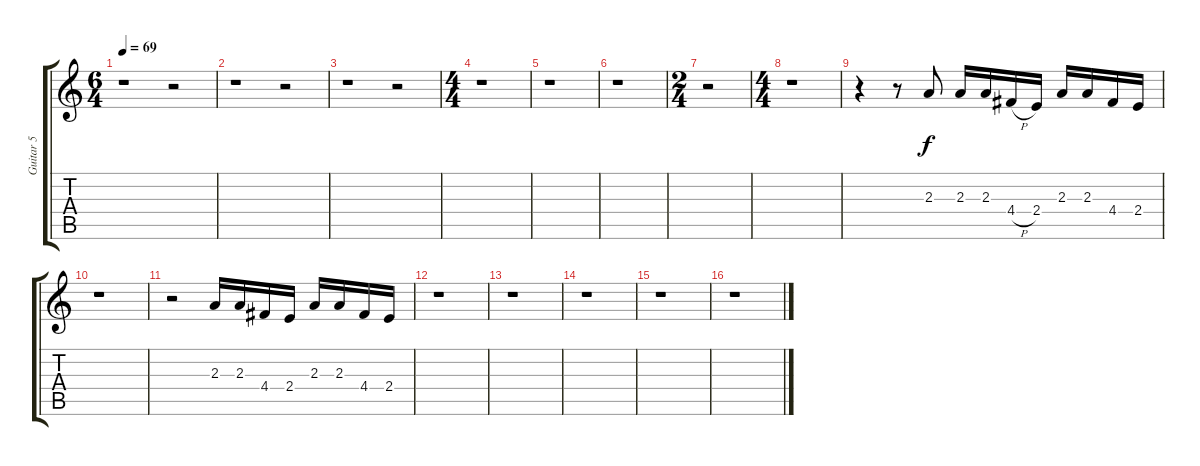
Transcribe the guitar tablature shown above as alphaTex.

\track ("Guitar 5" "Guitar 5") {instrument electricguitarmuted}
\staff {score tabs}
\tuning (E4 B3 G3 D3 A2 E2) {hide}
\ts (6 4)
\tempo 69
\clef g2
\ks c
r.1{dy f} r.2 |
r.1 r.2 |
r.1 r.2 |
\ts (4 4)
r.1 |
r.1 |
r.1 |
\ts (2 4)
r.2 |
\ts (4 4)
r.1 |
r.4 r.8 2.3.8 2.3.16 2.3.16 4.4{h}.16 2.4.16 2.3.16 2.3.16 4.4.16 2.4.16 |
r.1 |
r.2 2.3.16 2.3.16 4.4.16 2.4.16 2.3.16 2.3.16 4.4.16 2.4.16 |
r.1 |
r.1 |
r.1 |
r.1 |
r.1
